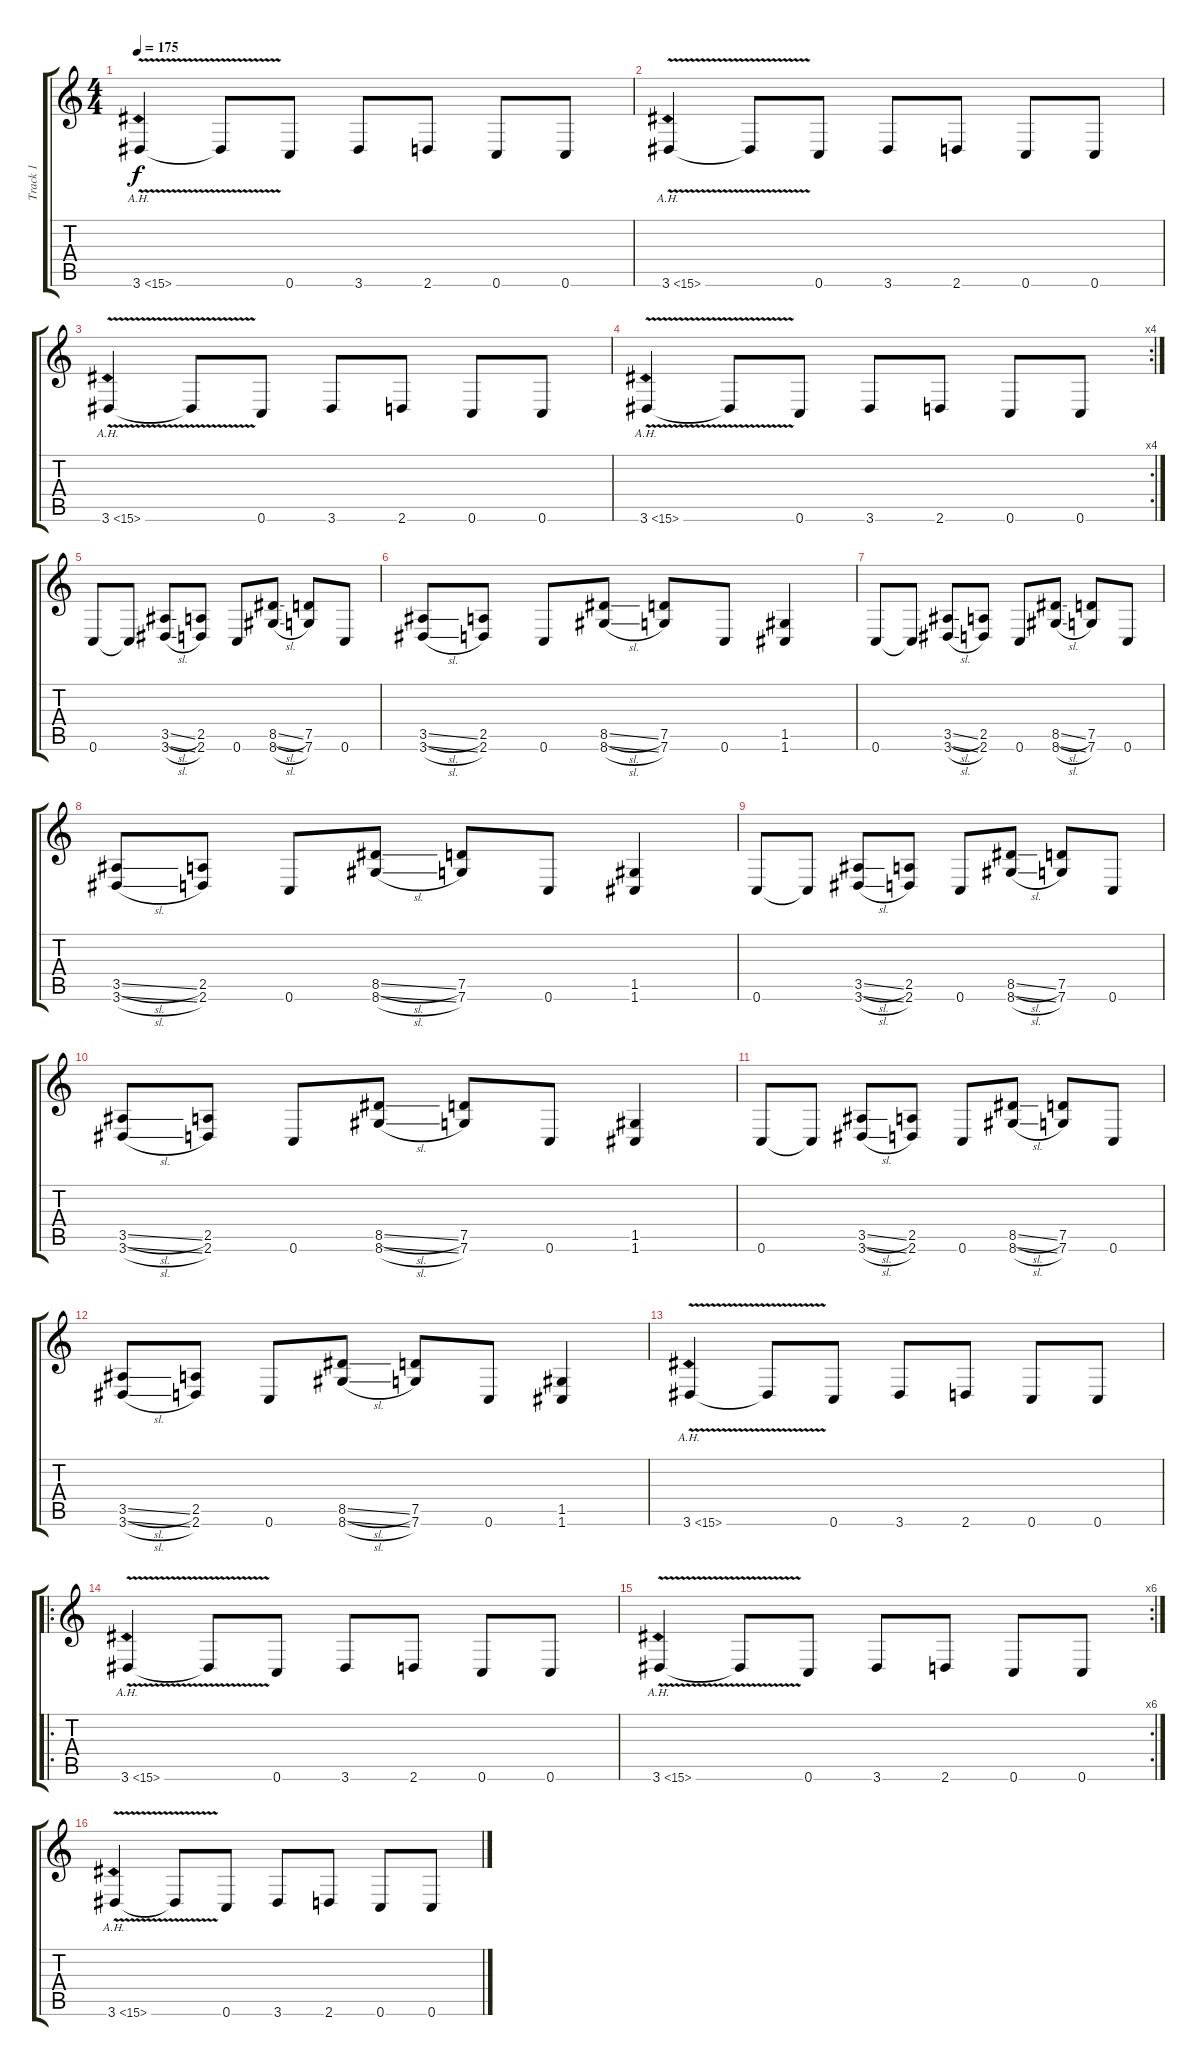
\track ("Track 1" "Track 1") {instrument distortionguitar}
\staff {score tabs}
\tuning (D4 A3 F3 C3 G2 C2) {hide}
\ts (4 4)
\tempo 175
\clef g2
\ks c
3.6{ah 12 v}.4{dy f instrument guitarharmonics} 3.6{t}.8 0.6.8{instrument distortionguitar} 3.6.8 2.6.8 0.6.8 0.6.8 |
3.6{ah 12 v}.4{instrument guitarharmonics} 3.6{t}.8 0.6.8{instrument distortionguitar} 3.6.8 2.6.8 0.6.8 0.6.8 |
3.6{ah 12 v}.4{instrument guitarharmonics} 3.6{t}.8 0.6.8{instrument distortionguitar} 3.6.8 2.6.8 0.6.8 0.6.8 |
\rc 4
3.6{ah 12 v}.4{instrument guitarharmonics} 3.6{t}.8 0.6.8{instrument distortionguitar} 3.6.8 2.6.8 0.6.8 0.6.8 |
0.6.8 0.6{t}.8 (3.5{sl} 3.6{sl}).8 (2.5 2.6).8 0.6.8 (8.5{sl} 8.6{sl}).8 (7.5 7.6).8 0.6.8 |
(3.5{sl} 3.6{sl}).8 (2.5 2.6).8 0.6.8 (8.5{sl} 8.6{sl}).8 (7.5 7.6).8 0.6.8 (1.5 1.6).4 |
0.6.8 0.6{t}.8 (3.5{sl} 3.6{sl}).8 (2.5 2.6).8 0.6.8 (8.5{sl} 8.6{sl}).8 (7.5 7.6).8 0.6.8 |
(3.5{sl} 3.6{sl}).8 (2.5 2.6).8 0.6.8 (8.5{sl} 8.6{sl}).8 (7.5 7.6).8 0.6.8 (1.5 1.6).4 |
0.6.8 0.6{t}.8 (3.5{sl} 3.6{sl}).8 (2.5 2.6).8 0.6.8 (8.5{sl} 8.6{sl}).8 (7.5 7.6).8 0.6.8 |
(3.5{sl} 3.6{sl}).8 (2.5 2.6).8 0.6.8 (8.5{sl} 8.6{sl}).8 (7.5 7.6).8 0.6.8 (1.5 1.6).4 |
0.6.8 0.6{t}.8 (3.5{sl} 3.6{sl}).8 (2.5 2.6).8 0.6.8 (8.5{sl} 8.6{sl}).8 (7.5 7.6).8 0.6.8 |
(3.5{sl} 3.6{sl}).8 (2.5 2.6).8 0.6.8 (8.5{sl} 8.6{sl}).8 (7.5 7.6).8 0.6.8 (1.5 1.6).4 |
3.6{ah 12 v}.4{instrument guitarharmonics} 3.6{t}.8 0.6.8{instrument distortionguitar} 3.6.8 2.6.8 0.6.8 0.6.8 |
\ro
3.6{ah 12 v}.4{instrument guitarharmonics} 3.6{t}.8 0.6.8{instrument distortionguitar} 3.6.8 2.6.8 0.6.8 0.6.8 |
\rc 6
3.6{ah 12 v}.4{instrument guitarharmonics} 3.6{t}.8 0.6.8{instrument distortionguitar} 3.6.8 2.6.8 0.6.8 0.6.8 |
3.6{ah 12 v}.4{instrument guitarharmonics} 3.6{t}.8 0.6.8{instrument distortionguitar} 3.6.8 2.6.8 0.6.8 0.6.8
